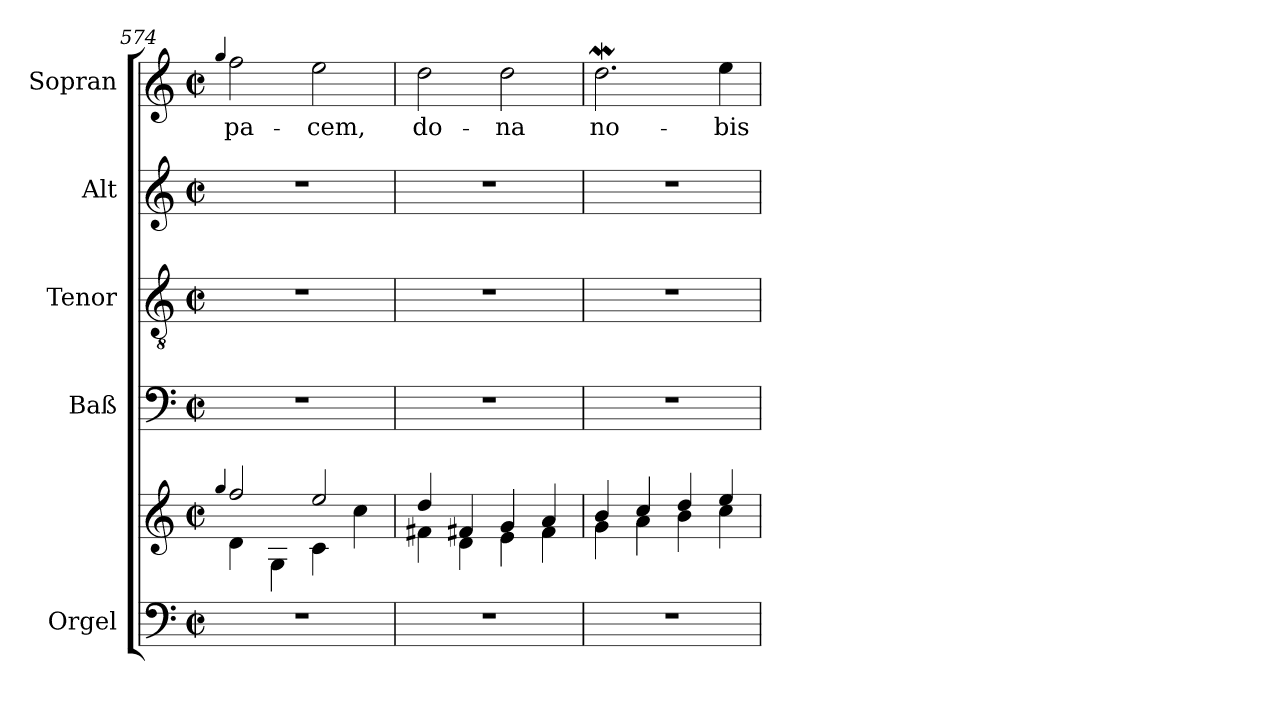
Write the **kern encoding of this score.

**kern	**kern	**kern	**kern	**kern	**kern	**text
*part5	*part5	*part4	*part3	*part2	*part1	*part1
*staff6	*staff5	*staff4	*staff3	*staff2	*staff1	*staff1
*I"Orgel	*	*I"Baß	*I"Tenor	*I"Alt	*I"Sopran	*
*clefF4	*clefG2	*clefF4	*clefGv2	*clefG2	*clefG2	*
*k[]	*k[]	*k[]	*k[]	*k[]	*k[]	*
*C:	*C:	*C:	*C:	*C:	*C:	*
*M2/2	*M2/2	*M2/2	*M2/2	*M2/2	*M2/2	*
*met(c|)	*met(c|)	*met(c|)	*met(c|)	*met(c|)	*met(c|)	*
=574	=574	=574	=574	=574	=574	=574
.	4qqgg/	.	.	.	4qqgg/	.
*	*^	*	*	*	*	*
!	!	!	!	!	!	!	!LO:LY:b
1r	2ff/	4d\	1r	1r	1r	2ff\	pa-
.	.	4G\	.	.	.	.	.
!	!	!	!	!	!	!	!LO:LY:b
.	2ee/	4c\	.	.	.	2ee\	-cem,
.	.	4cc\	.	.	.	.	.
!!LO:PB:g=z
=575	=575	=575	=575	=575	=575	=575	=575
!	!	!	!	!	!	!	!LO:LY:b
1r	4dd/	4f#X\	1r	1r	1r	2dd\	do-
.	4f#X/	4d\	.	.	.	.	.
!	!	!	!	!	!	!	!LO:LY:b
.	4g/	4e\	.	.	.	2dd\	-na
.	4a/	4f#\	.	.	.	.	.
=576	=576	=576	=576	=576	=576	=576	=576
!	!	!	!	!	!	!	!LO:LY:b
1r	4b/	4g\	1r	1r	1r	2.ddW\	no-
.	4cc/	4a\	.	.	.	.	.
.	4dd/	4b\	.	.	.	.	.
!	!	!	!	!	!	!	!LO:LY:b
.	4ee/	4cc\	.	.	.	4ee\	-bis
*	*v	*v	*	*	*	*	*
=	=	=	=	=	=	=
*-	*-	*-	*-	*-	*-	*-
